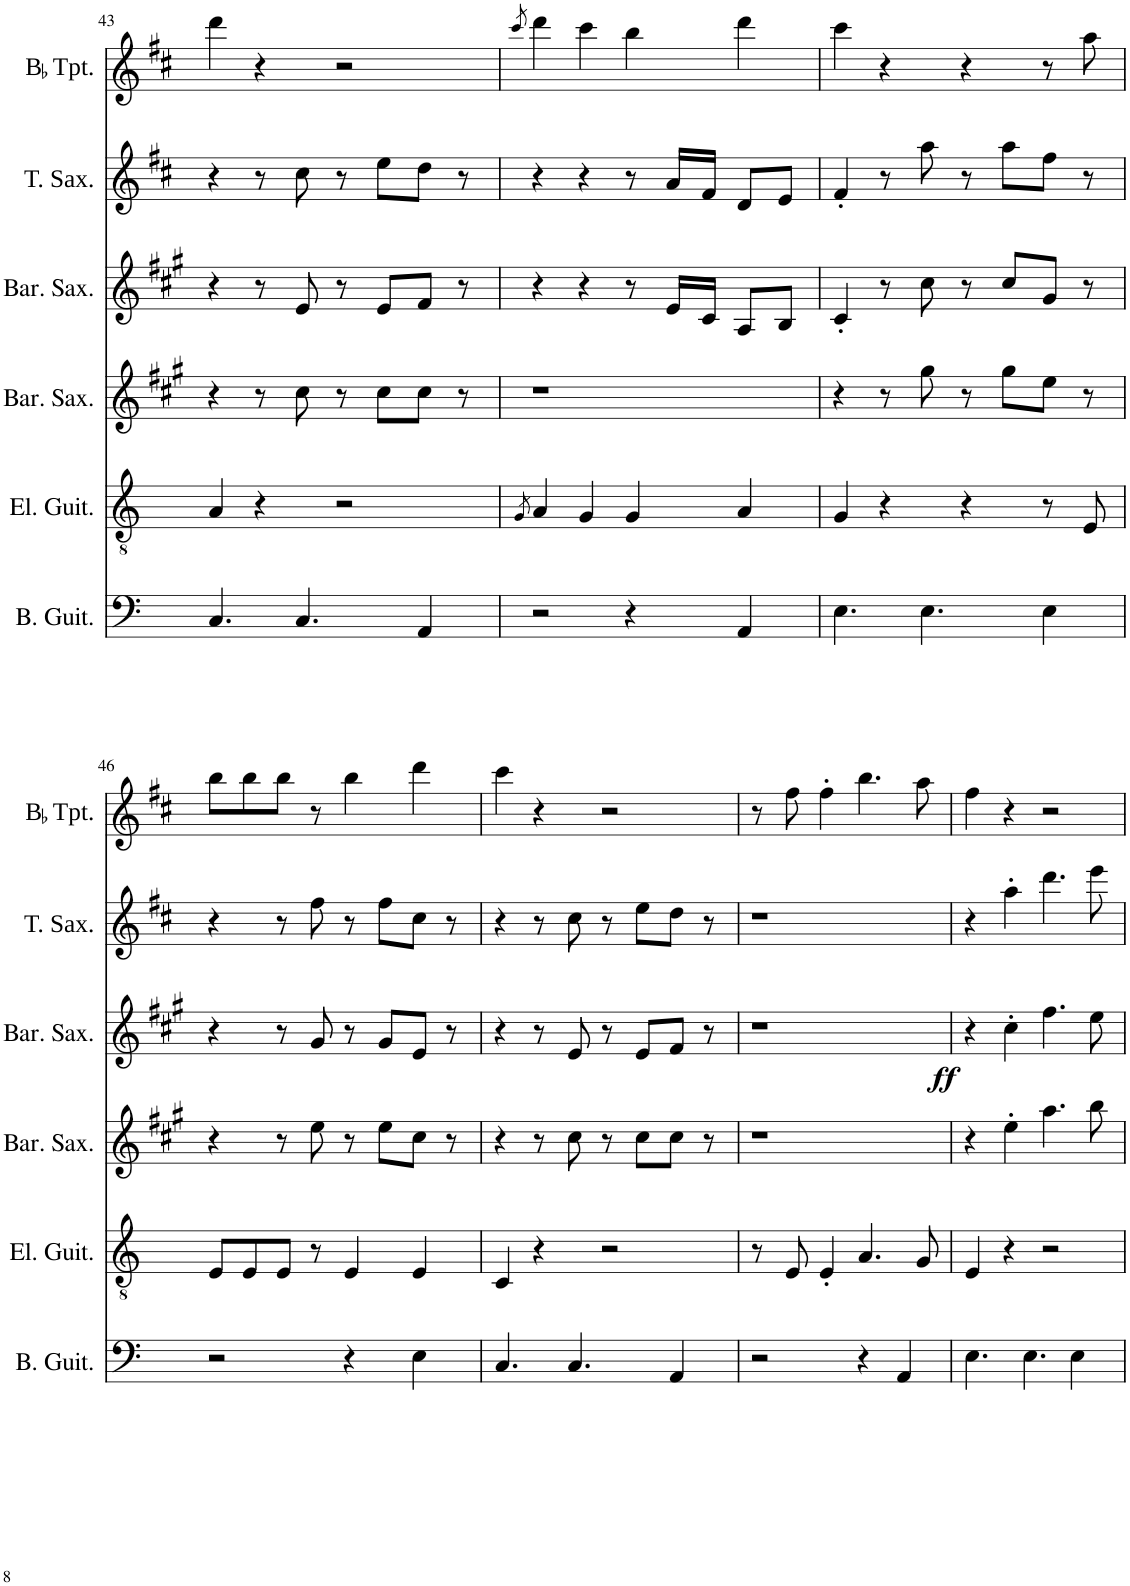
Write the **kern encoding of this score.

**kern	**kern	**kern	**kern	**dynam	**kern	**kern	**kern	**kern
*part8	*part7	*part6	*part5	*part5	*part4	*part3	*part2	*part1
*staff8	*staff7	*staff6	*staff5	*staff5	*staff4	*staff3	*staff2	*staff1
*I"Bass Guitar	*I"Electric Guitar	*I"Baritone Saxophone	*I"Baritone Saxophone	*	*I"Tenor Saxophone	*I"Alto Saxophone	*I"BaccidentalFlat Trumpet	*I"BaccidentalFlat Trumpet
*I'B. Guit.	*I'El. Guit.	*I'Bar. Sax.	*I'Bar. Sax.	*	*I'T. Sax.	*I'A. Sax.	*I'BaccidentalFlat Tpt.	*I'BaccidentalFlat Tpt.
!!LO:PB:g=z
*clefF4	*clefGv2	*clefG2	*clefG2	*	*clefG2	*clefG2	*clefG2	*clefG2
*Trd7c12	*	*Trd12c21	*Trd12c21	*	*Trd8c14	*Trd5c9	*Trd1c2	*Trd1c2
*k[]	*k[]	*k[f#c#g#]	*k[f#c#g#]	*	*k[f#c#]	*k[f#c#g#]	*k[f#c#]	*k[f#c#]
*M4/4	*M4/4	*M4/4	*M4/4	*	*M4/4	*M4/4	*M4/4	*M4/4
=43	=43	=43	=43	=43	=43	=43	=43	=43
4.C/	4A/	4r	4r	.	4r	4aa	4b	4ddd\
.	4r	8r	8r	.	8r	4r	4r	4r
4.C/	.	8cc#\	8e/	.	8cc#\	.	.	.
.	2r	8r	8r	.	8r	2r	2r	2r
.	.	8cc#\L	8e/L	.	8ee\L	.	.	.
4AA/	.	8cc#\J	8f#/J	.	8dd\J	.	.	.
.	.	8r	8r	.	8r	.	.	.
=44	=44	=44	=44	=44	=44	=44	=44	=44
.	8qG/	.	.	.	.	8qgg#	8qa	8qccc#/
2r	4A/	1r	4r	.	4r	4aa	4b	4ddd\
.	4G/	.	4r	.	4r	4gg#	4a	4ccc#\
4r	4G/	.	8r	.	8r	4ff#	4a	4bb\
.	.	.	16e/LL	.	16a/LL	.	.	.
.	.	.	16c#/JJ	.	16f#/JJ	.	.	.
4AA/	4A/	.	8A/L	.	8d/L	4aa	4b	4ddd\
.	.	.	8B/J	.	8e/J	.	.	.
=45	=45	=45	=45	=45	=45	=45	=45	=45
4.E\	4G/	4r	4c#'/	.	4f#'/	4gg#	4a	4ccc#\
.	4r	8r	8r	.	8r	4r	4r	4r
4.E\	.	8gg#\	8cc#\	.	8aa\	.	.	.
.	4r	8r	8r	.	8r	4r	4r	4r
.	.	8gg#\L	8cc#/L	.	8aa\L	.	.	.
4E\	8r	8ee\J	8g#/J	.	8ff#\J	8r	8r	8r
.	8E/	8r	8r	.	8r	8ee	8f#	8aa\
!!LO:LB:g=z
=46	=46	=46	=46	=46	=46	=46	=46	=46
2r	8E/L	4r	4r	.	4r	8ff#L	8f#L	8bb\L
.	8E/	.	.	.	.	8ff#	8f#	8bb\
.	8E/J	8r	8r	.	8r	8ff#J	8f#J	8bb\J
.	8r	8ee\	8g#/	.	8ff#\	8r	8r	8r
4r	4E/	8r	8r	.	8r	4ff#	4f#	4bb\
.	.	8ee\L	8g#/L	.	8ff#\L	.	.	.
4E\	4E/	8cc#\J	8e/J	.	8cc#\J	4aa	4f#	4ddd\
.	.	8r	8r	.	8r	.	.	.
=47	=47	=47	=47	=47	=47	=47	=47	=47
4.C/	4C/	4r	4r	.	4r	4gg#	4d	4ccc#\
.	4r	8r	8r	.	8r	4r	4r	4r
4.C/	.	8cc#\	8e/	.	8cc#\	.	.	.
.	2r	8r	8r	.	8r	2r	2r	2r
.	.	8cc#\L	8e/L	.	8ee\L	.	.	.
4AA/	.	8cc#\J	8f#/J	.	8dd\J	.	.	.
.	.	8r	8r	.	8r	.	.	.
=48	=48	=48	=48	=48	=48	=48	=48	=48
2r	8r	1r	1r	.	1r	8r	8r	8r
.	8E/	.	.	.	.	8ccc#	8f#	8ff#\
.	4E'/	.	.	.	.	4ccc#'	4f#'	4ff#'\
4r	4.A/	.	.	.	.	4.fff#	4.b	4.bb\
4AA/	.	.	.	.	.	.	.	.
.	8G/	.	.	.	.	8eee	8a	8aa\
=49	=49	=49	=49	=49	=49	=49	=49	=49
4.E\	4E/	4r	4r	.	4r	4ccc#	4f#	4ff#\
!	!	!	!	!LO:DY:b	!	!	!	!
.	4r	4ee'\	4cc#'\	ff	4aa'\	4r	4r	4r
4.E\	.	.	.	.	.	.	.	.
.	2r	4.aa\	4.ff#\	.	4.ddd\	2r	2r	2r
4E\	.	.	.	.	.	.	.	.
.	.	8bb\	8ee\	.	8eee\	.	.	.
=	=	=	=	=	=	=	=	=
*-	*-	*-	*-	*-	*-	*-	*-	*-
